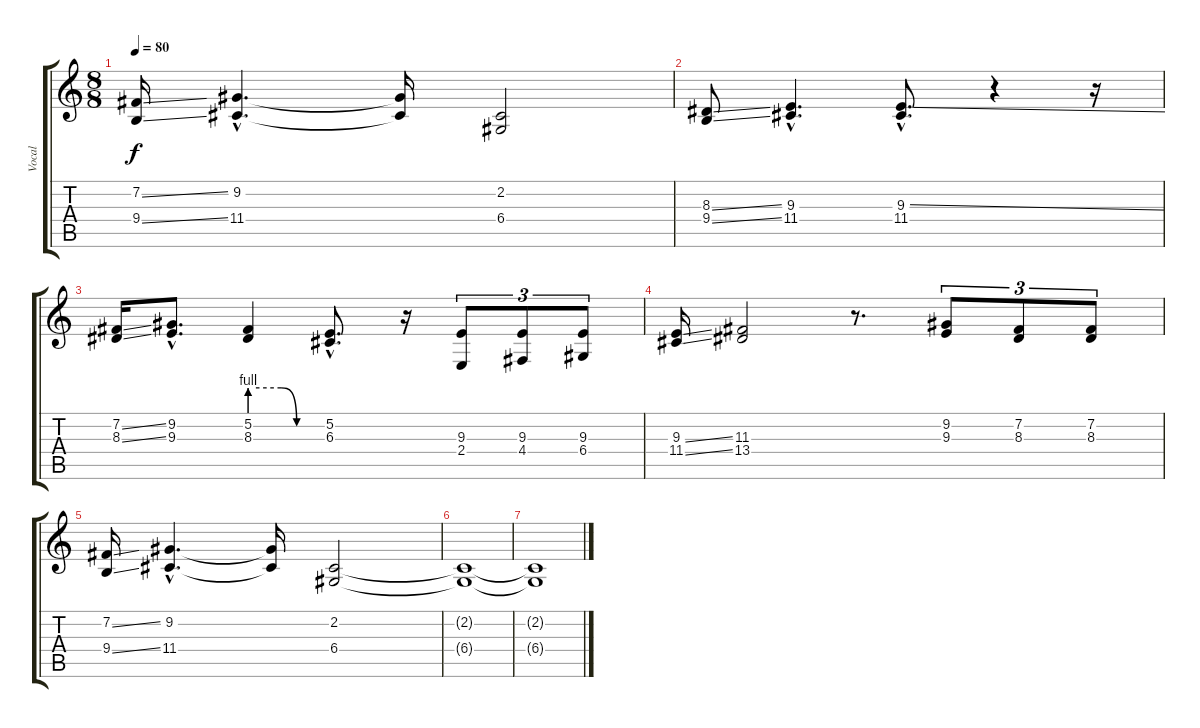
\track ("Vocal" "Vocal") {instrument cello}
\staff {score tabs}
\tuning (E4 B3 G3 D3 A2 E2) {hide}
\ts (8 8)
\tempo 80
\clef g2
\ks c
(7.2{ss} 9.4{ss}).16{dy f} (9.2{hac} 11.4{hac}).4{d} (9.2{t} 11.4{t}).16 (2.2 6.4).2 |
(8.3{ss} 9.4{ss}).8 (9.3{hac} 11.4{hac}).4{d} (9.3{ss hac} 11.4{hac}).8{d} r.4 r.16 |
(7.2{ss} 8.3{ss}).16 (9.2{hac} 9.3{hac}).8{d} (5.2{be (custom 0 4 26 4 39 0 60 0)} 8.3).4 (5.2{hac} 6.3{hac}).8{d} r.16 (9.3 2.4).8{tu (3 2)} (9.3 4.4).8{tu (3 2)} (9.3 6.4).8{tu (3 2)} |
(9.3{ss} 11.4{ss}).16 (11.3 13.4).2 r.8{d} (9.2 9.3).8{tu (3 2)} (7.2 8.3).8{tu (3 2)} (7.2 8.3).8{tu (3 2)} |
(7.2{ss} 9.4{ss}).16 (9.2{hac} 11.4{hac}).4{d} (9.2{t} 11.4{t}).16 (2.2 6.4).2{volume 0} |
(2.2{t} 6.4{t}).1 |
(2.2{t} 6.4{t}).1
